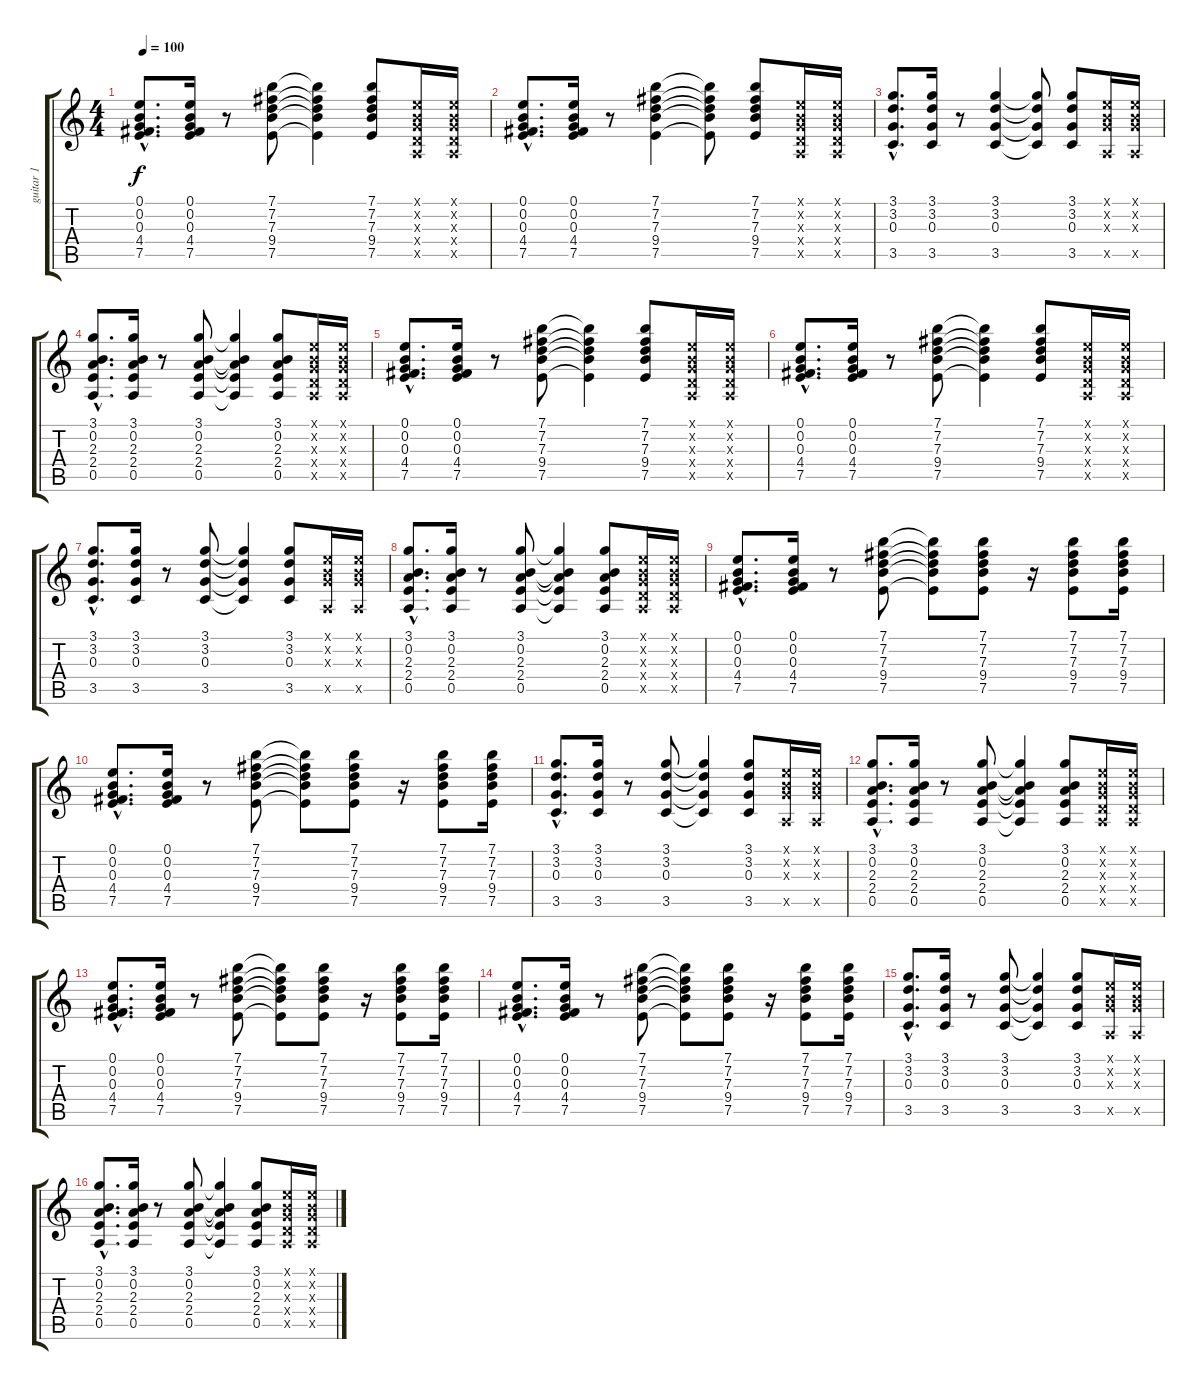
\track ("guitar 1" "guitar 1") {instrument acousticguitarsteel}
\staff {score tabs}
\tuning (E4 B3 G3 D3 A2 E2) {hide}
\ts (4 4)
\tempo 100
\clef g2
\ks c
(0.1{hac} 0.2{hac} 0.3{hac} 4.4{hac} 7.5{hac}).8{d dy f instrument acousticguitarsteel} (0.1 0.2 0.3 4.4 7.5).16 r.8 (7.1 7.2 7.3 9.4 7.5).8 (7.1{t} 7.2{t} 7.3{t} 9.4{t} 7.5{t}).4 (7.1 7.2 7.3 9.4 7.5).8 (0.1{x} 0.2{x} 0.3{x} 0.4{x} 0.5{x}).16 (0.1{x} 0.2{x} 0.3{x} 0.4{x} 0.5{x}).16 |
(0.1{hac} 0.2{hac} 0.3{hac} 4.4{hac} 7.5{hac}).8{d} (0.1 0.2 0.3 4.4 7.5).16 r.8 (7.1 7.2 7.3 9.4 7.5).4 (7.1{t} 7.2{t} 7.3{t} 9.4{t} 7.5{t}).8 (7.1 7.2 7.3 9.4 7.5).8 (0.1{x} 0.2{x} 0.3{x} 0.4{x} 0.5{x}).16 (0.1{x} 0.2{x} 0.3{x} 0.4{x} 0.5{x}).16 |
(3.1{hac} 3.2{hac} 0.3{hac} 3.5{hac}).8{d} (3.1 3.2 0.3 3.5).16 r.8 (3.1 3.2 0.3 3.5).4 (3.1{t} 3.2{t} 0.3{t} 3.5{t}).8 (3.1 3.2 0.3 3.5).8 (0.1{x} 0.2{x} 0.3{x} 0.5{x}).16 (0.1{x} 0.2{x} 0.3{x} 0.5{x}).16 |
(3.1{hac} 0.2{hac} 2.3{hac} 2.4{hac} 0.5{hac}).8{d} (3.1 0.2 2.3 2.4 0.5).16 r.8 (3.1 0.2 2.3 2.4 0.5).8 (3.1{t} 0.2{t} 2.3{t} 2.4{t} 0.5{t}).4 (3.1 0.2 2.3 2.4 0.5).8 (0.1{x} 0.2{x} 0.3{x} 0.4{x} 0.5{x}).16 (0.1{x} 0.2{x} 0.3{x} 0.4{x} 0.5{x}).16 |
(0.1{hac} 0.2{hac} 0.3{hac} 4.4{hac} 7.5{hac}).8{d} (0.1 0.2 0.3 4.4 7.5).16 r.8 (7.1 7.2 7.3 9.4 7.5).8 (7.1{t} 7.2{t} 7.3{t} 9.4{t} 7.5{t}).4 (7.1 7.2 7.3 9.4 7.5).8 (0.1{x} 0.2{x} 0.3{x} 0.4{x} 0.5{x}).16 (0.1{x} 0.2{x} 0.3{x} 0.4{x} 0.5{x}).16 |
(0.1{hac} 0.2{hac} 0.3{hac} 4.4{hac} 7.5{hac}).8{d} (0.1 0.2 0.3 4.4 7.5).16 r.8 (7.1 7.2 7.3 9.4 7.5).8 (7.1{t} 7.2{t} 7.3{t} 9.4{t} 7.5{t}).4 (7.1 7.2 7.3 9.4 7.5).8 (0.1{x} 0.2{x} 0.3{x} 0.4{x} 0.5{x}).16 (0.1{x} 0.2{x} 0.3{x} 0.4{x} 0.5{x}).16 |
(3.1{hac} 3.2{hac} 0.3{hac} 3.5{hac}).8{d} (3.1 3.2 0.3 3.5).16 r.8 (3.1 3.2 0.3 3.5).8 (3.1{t} 3.2{t} 0.3{t} 3.5{t}).4 (3.1 3.2 0.3 3.5).8 (0.1{x} 0.2{x} 0.3{x} 0.5{x}).16 (0.1{x} 0.2{x} 0.3{x} 0.5{x}).16 |
(3.1{hac} 0.2{hac} 2.3{hac} 2.4{hac} 0.5{hac}).8{d} (3.1 0.2 2.3 2.4 0.5).16 r.8 (3.1 0.2 2.3 2.4 0.5).8 (3.1{t} 0.2{t} 2.3{t} 2.4{t} 0.5{t}).4 (3.1 0.2 2.3 2.4 0.5).8 (0.1{x} 0.2{x} 0.3{x} 0.4{x} 0.5{x}).16 (0.1{x} 0.2{x} 0.3{x} 0.4{x} 0.5{x}).16 |
(0.1{hac} 0.2{hac} 0.3{hac} 4.4{hac} 7.5{hac}).8{d} (0.1 0.2 0.3 4.4 7.5).16 r.8 (7.1 7.2 7.3 9.4 7.5).8 (7.1{t} 7.2{t} 7.3{t} 9.4{t} 7.5{t}).8 (7.1 7.2 7.3 9.4 7.5).8 r.16 (7.1 7.2 7.3 9.4 7.5).8 (7.1 7.2 7.3 9.4 7.5).16 |
(0.1{hac} 0.2{hac} 0.3{hac} 4.4{hac} 7.5{hac}).8{d} (0.1 0.2 0.3 4.4 7.5).16 r.8 (7.1 7.2 7.3 9.4 7.5).8 (7.1{t} 7.2{t} 7.3{t} 9.4{t} 7.5{t}).8 (7.1 7.2 7.3 9.4 7.5).8 r.16 (7.1 7.2 7.3 9.4 7.5).8 (7.1 7.2 7.3 9.4 7.5).16 |
(3.1{hac} 3.2{hac} 0.3{hac} 3.5{hac}).8{d} (3.1 3.2 0.3 3.5).16 r.8 (3.1 3.2 0.3 3.5).8 (3.1{t} 3.2{t} 0.3{t} 3.5{t}).4 (3.1 3.2 0.3 3.5).8 (0.1{x} 0.2{x} 0.3{x} 0.5{x}).16 (0.1{x} 0.2{x} 0.3{x} 0.5{x}).16 |
(3.1{hac} 0.2{hac} 2.3{hac} 2.4{hac} 0.5{hac}).8{d} (3.1 0.2 2.3 2.4 0.5).16 r.8 (3.1 0.2 2.3 2.4 0.5).8 (3.1{t} 0.2{t} 2.3{t} 2.4{t} 0.5{t}).4 (3.1 0.2 2.3 2.4 0.5).8 (0.1{x} 0.2{x} 0.3{x} 0.4{x} 0.5{x}).16 (0.1{x} 0.2{x} 0.3{x} 0.4{x} 0.5{x}).16 |
(0.1{hac} 0.2{hac} 0.3{hac} 4.4{hac} 7.5{hac}).8{d} (0.1 0.2 0.3 4.4 7.5).16 r.8 (7.1 7.2 7.3 9.4 7.5).8 (7.1{t} 7.2{t} 7.3{t} 9.4{t} 7.5{t}).8 (7.1 7.2 7.3 9.4 7.5).8 r.16 (7.1 7.2 7.3 9.4 7.5).8 (7.1 7.2 7.3 9.4 7.5).16 |
(0.1{hac} 0.2{hac} 0.3{hac} 4.4{hac} 7.5{hac}).8{d} (0.1 0.2 0.3 4.4 7.5).16 r.8 (7.1 7.2 7.3 9.4 7.5).8 (7.1{t} 7.2{t} 7.3{t} 9.4{t} 7.5{t}).8 (7.1 7.2 7.3 9.4 7.5).8 r.16 (7.1 7.2 7.3 9.4 7.5).8 (7.1 7.2 7.3 9.4 7.5).16 |
(3.1{hac} 3.2{hac} 0.3{hac} 3.5{hac}).8{d} (3.1 3.2 0.3 3.5).16 r.8 (3.1 3.2 0.3 3.5).8 (3.1{t} 3.2{t} 0.3{t} 3.5{t}).4 (3.1 3.2 0.3 3.5).8 (0.1{x} 0.2{x} 0.3{x} 0.5{x}).16 (0.1{x} 0.2{x} 0.3{x} 0.5{x}).16 |
(3.1{hac} 0.2{hac} 2.3{hac} 2.4{hac} 0.5{hac}).8{d} (3.1 0.2 2.3 2.4 0.5).16 r.8 (3.1 0.2 2.3 2.4 0.5).8 (3.1{t} 0.2{t} 2.3{t} 2.4{t} 0.5{t}).4 (3.1 0.2 2.3 2.4 0.5).8 (0.1{x} 0.2{x} 0.3{x} 0.4{x} 0.5{x}).16 (0.1{x} 0.2{x} 0.3{x} 0.4{x} 0.5{x}).16
